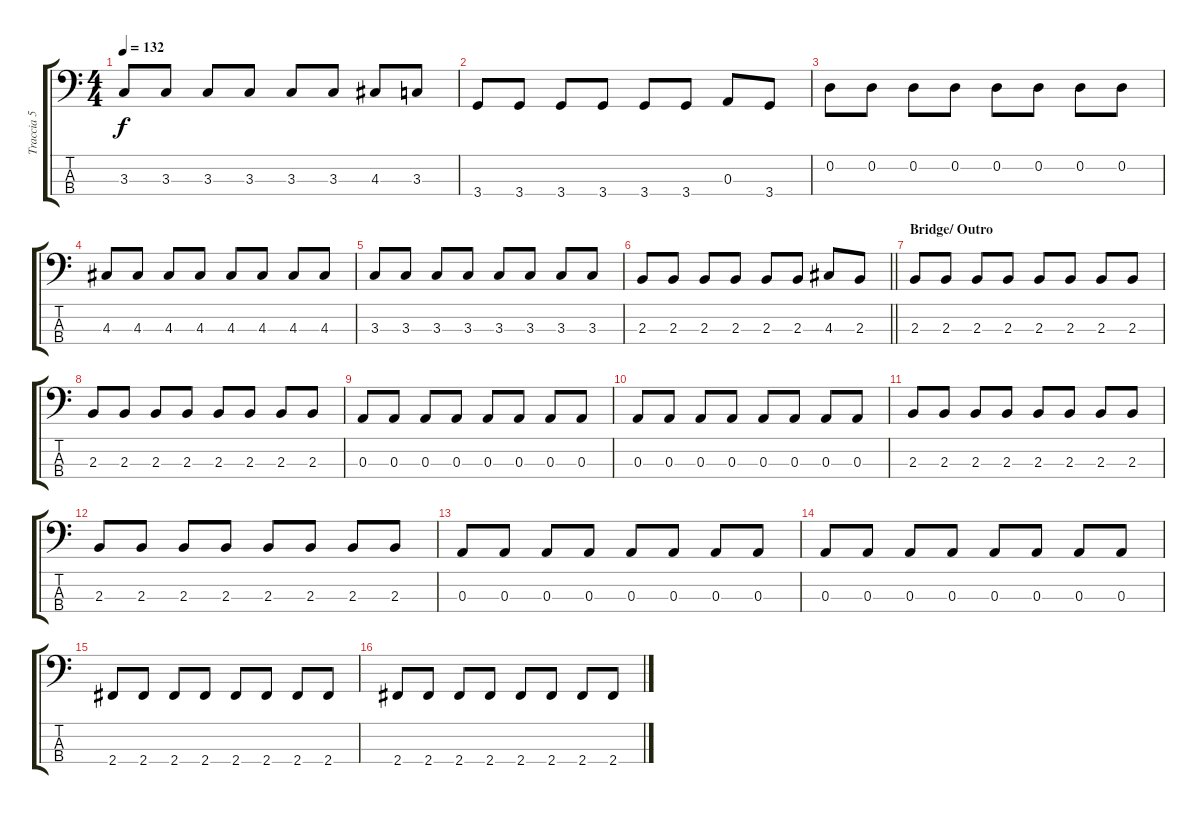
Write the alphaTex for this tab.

\track ("Traccia 5" "Traccia 5") {instrument electricbassfinger}
\staff {score tabs}
\tuning (G2 D2 A1 E1) {hide}
\ts (4 4)
\tempo 132
\clef f4
\ks c
3.3.8{dy f} 3.3.8 3.3.8 3.3.8 3.3.8 3.3.8 4.3.8 3.3.8 |
3.4.8 3.4.8 3.4.8 3.4.8 3.4.8 3.4.8 0.3.8 3.4.8 |
0.2.8 0.2.8 0.2.8 0.2.8 0.2.8 0.2.8 0.2.8 0.2.8 |
4.3.8 4.3.8 4.3.8 4.3.8 4.3.8 4.3.8 4.3.8 4.3.8 |
3.3.8 3.3.8 3.3.8 3.3.8 3.3.8 3.3.8 3.3.8 3.3.8 |
\barLineRight lightlight
2.3.8 2.3.8 2.3.8 2.3.8 2.3.8 2.3.8 4.3.8 2.3.8 |
\section ("" "Bridge/ Outro")
2.3.8 2.3.8 2.3.8 2.3.8 2.3.8 2.3.8 2.3.8 2.3.8 |
2.3.8 2.3.8 2.3.8 2.3.8 2.3.8 2.3.8 2.3.8 2.3.8 |
0.3.8 0.3.8 0.3.8 0.3.8 0.3.8 0.3.8 0.3.8 0.3.8 |
0.3.8 0.3.8 0.3.8 0.3.8 0.3.8 0.3.8 0.3.8 0.3.8 |
2.3.8 2.3.8 2.3.8 2.3.8 2.3.8 2.3.8 2.3.8 2.3.8 |
2.3.8 2.3.8 2.3.8 2.3.8 2.3.8 2.3.8 2.3.8 2.3.8 |
0.3.8 0.3.8 0.3.8 0.3.8 0.3.8 0.3.8 0.3.8 0.3.8 |
0.3.8 0.3.8 0.3.8 0.3.8 0.3.8 0.3.8 0.3.8 0.3.8 |
2.4.8 2.4.8 2.4.8 2.4.8 2.4.8 2.4.8 2.4.8 2.4.8 |
2.4.8 2.4.8 2.4.8 2.4.8 2.4.8 2.4.8 2.4.8 2.4.8
